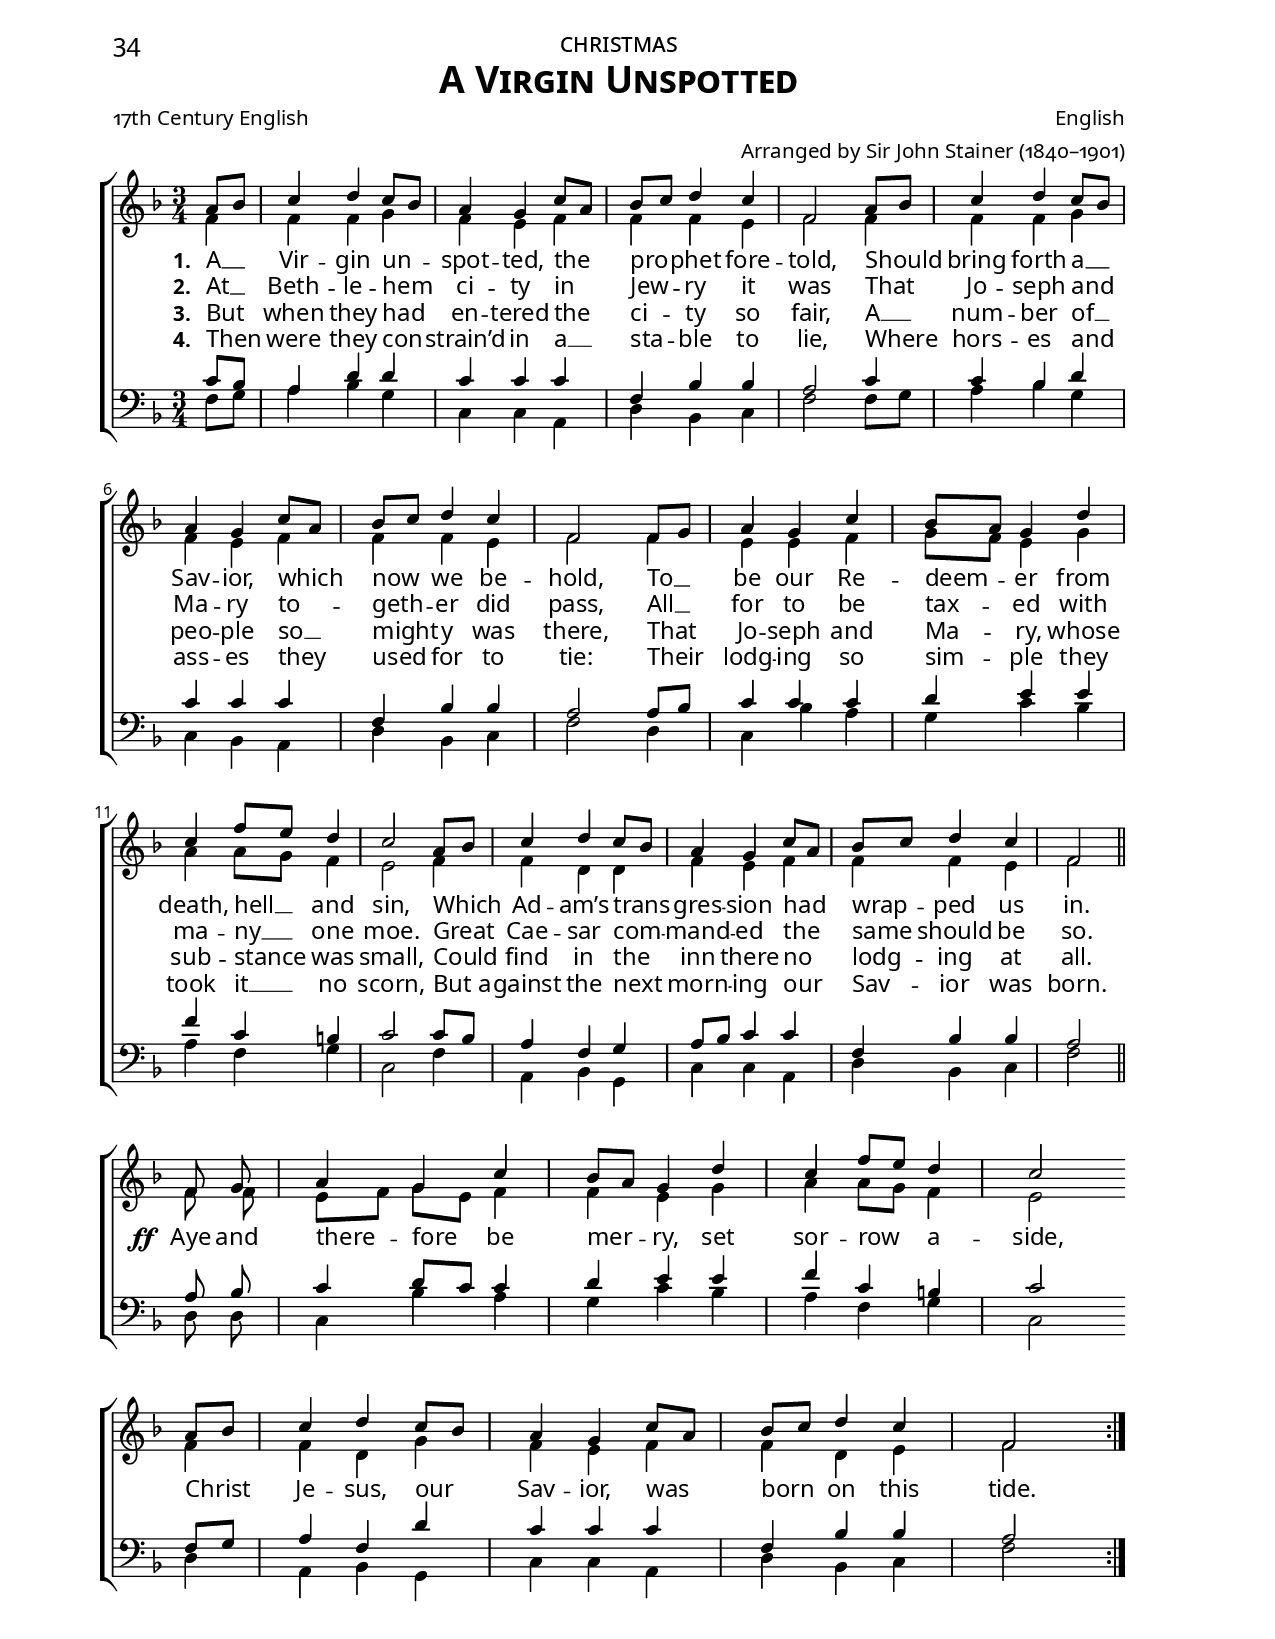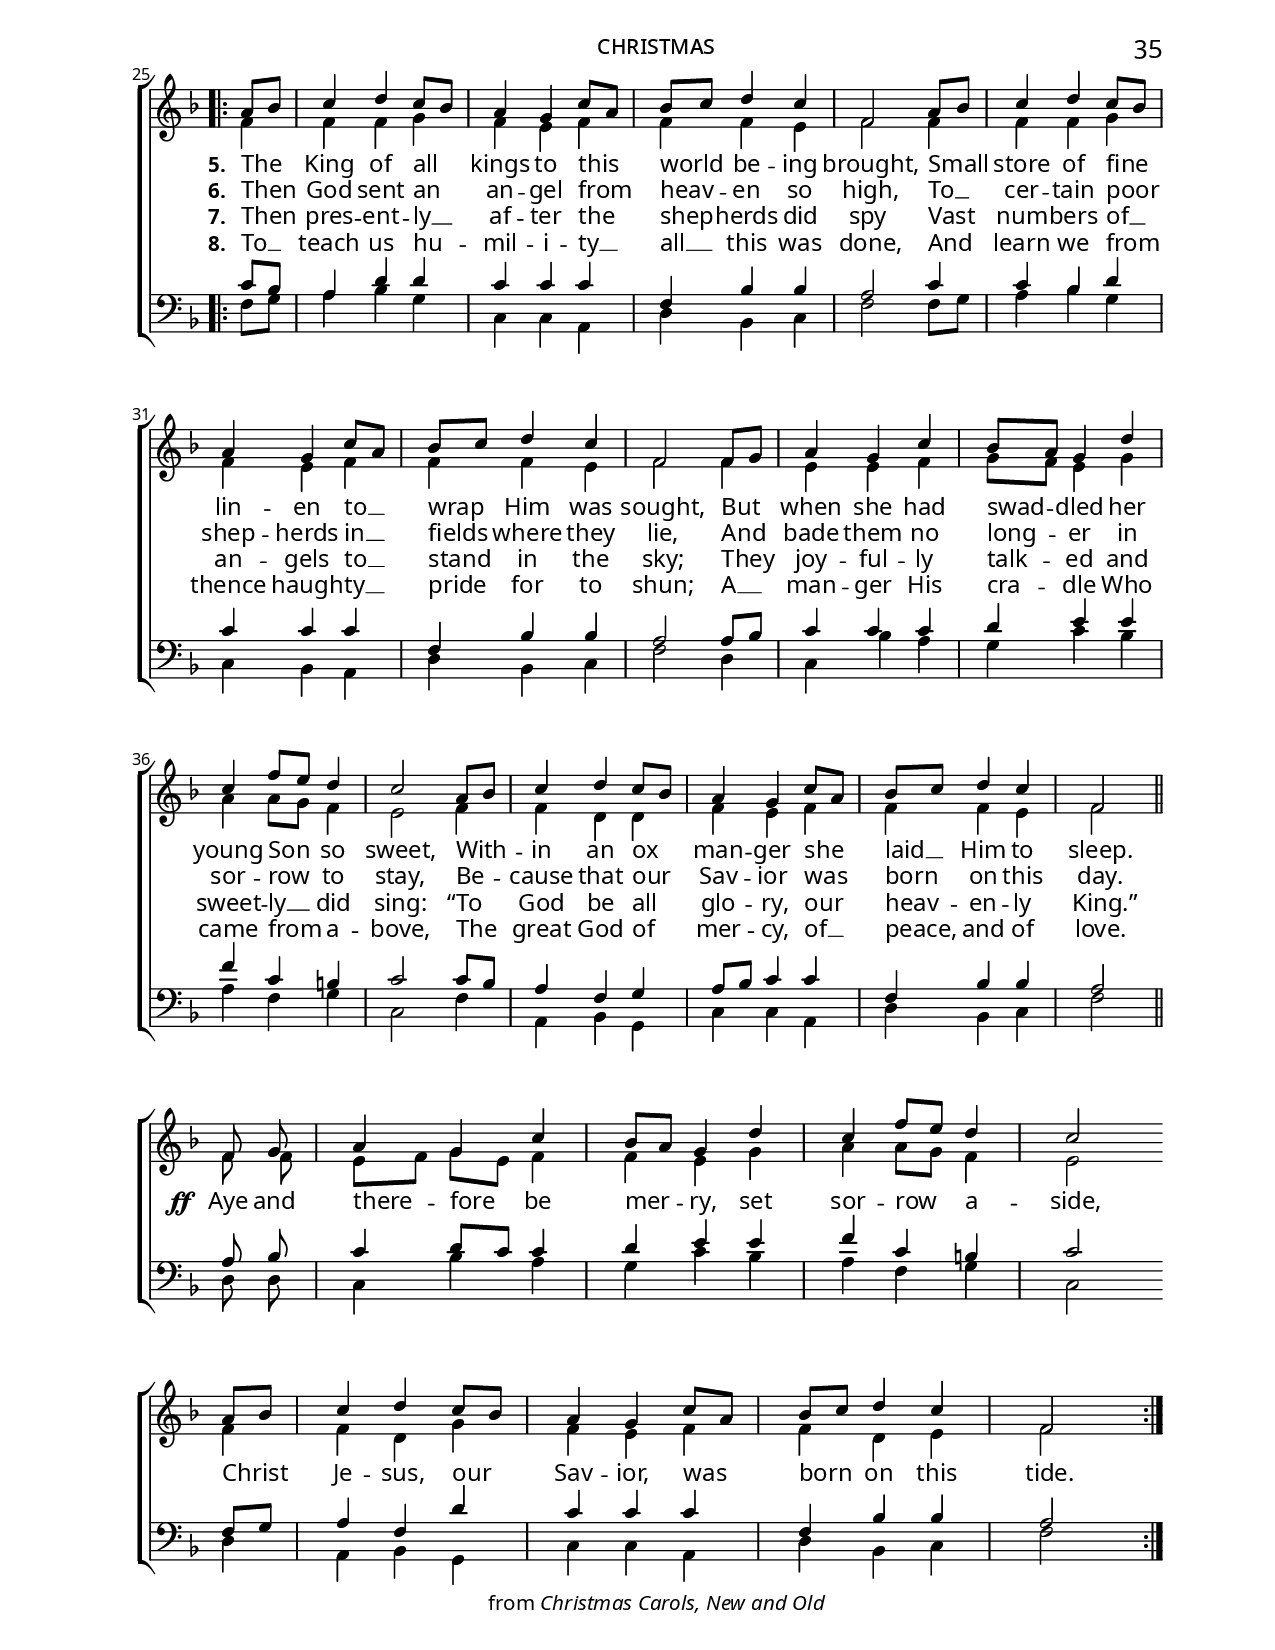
\version "2.14.2"
\include "util.ly"
\header {
  title = \markup{\override #'(font-name . "Garamond Premier Pro Semibold"){ \abs-fontsize #18 \smallCapsOldStyle"A Virgin Unspotted"}}
  poet = \markup\oldStyleNum"17th Century English"
  composer = \markup\oldStyleNum"English"
  arranger = \markup\oldStyleNum"Arranged by Sir John Stainer (1840–1901)"
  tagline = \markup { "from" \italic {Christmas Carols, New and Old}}
}
\paper {
  paper-height = 11\in
  paper-width = 8.5\in
  indent = 0\in
  %system-system-spacing = #'((basic-distance . 10) (padding . 0))
  system-system-spacing =
    #'((basic-distance . 0)
       (minimum-distance . 0)
       (padding . -5)
       (stretchability . 100))
  ragged-last-bottom = ##f
  ragged-bottom = ##f
  two-sided = ##t
  inner-margin = 1\in
  outer-margin = 0.75\in
  top-margin = 0.26\in
  bottom-margin = 0.25\in
  first-page-number = #034
  print-first-page-number = ##t
  headerLine = \markup{\override #'(font-name . "Garamond Premier Pro") \smallCapsOldStyle"christmas"}
  oddHeaderMarkup = \markup\fill-line{
     \override #'(font-name . "Garamond Premier Pro")\abs-fontsize #12.5
     \combine 
        \fill-line{"" \on-the-fly #print-page-number-check-first
        \oldStylePageNum""
        }
        \fill-line{\headerLine}
  }
  evenHeaderMarkup = \markup {
     \override #'(font-name . "Garamond Premier Pro")\abs-fontsize #12.5
     \combine
        \on-the-fly #print-page-number-check-first
        \oldStylePageNum""
        \fill-line{\headerLine}
  }
}
#(set-global-staff-size 18) \paper{ #(define fonts (make-pango-font-tree "Garamond Premier Pro" "Garamond Premier Pro" "Garamond Premier Pro" (/ 18 20))) }
global = {
  \autoBeamOff
  \key f \major
  \time 3/4
  \override DynamicLineSpanner #'staff-padding = #0.0
  \override DynamicLineSpanner #'Y-extent = #'(-1 . 1)
}

sopMusic = \relative c'' {
  \repeat volta 4 {
    \partial 4 a8[ bes] |
    c4 d c8[ bes] |
    a4 g c8[ a] |
    bes[ c] d4 c |
    f,2 a8[ bes] |
    c4 d c8[ bes] | \break
    
    a4 g c8[ a] |
    bes[ c] d4 c |
    f,2 f8[ g] |
    a4 g c |
    bes8[ a] g4 d' | \break
    
    c f8[ e] d4 |
    c2 a8[ bes] |
    c4 d c8[ bes] |
    a4 g c8[ a] |
    bes[ c] d4 c |
    f,2 \bar "||" \break
    
    %chorus
    f8\noBeam g8 |
    a4 g c |
    bes8[ a] g4 d' |
    c f8[ e] d4 |
    
    c2 \bar""\break a8[ bes] | 
    c4 d c8[ bes] |
    a4 g c8[ a] |
    bes[ c] d4 c |
    \partial 2 f,2 \break
  }
}
sopWords = \lyricmode {
  
}

altoMusic = \relative c' {
  f4 |
  f f g |
  f e f |
  f f e |
  f2 f4 |
  f f g |
  
  f e f |
  f f e |
  f2 f4 |
  e e f |
  g8[ f] e4 g |
  
  a a8[ g] f4 |
  e2 f4 |
  f d d |
  f e f |
  f f e |
  f2 \bar "||"
  
  %chorus
  f8\noBeam f8 |
  e[ f] g[ e] f4 |
  f e g |
  a a8[ g] f4 |
  
  e2 f4 |
  f d g |
  f e f |
  f d e |
  f2
}
altoWords = {
    \dropLyricsIX
  \lyricmode {
    \set stanza = #"1. "
    %\set ignoreMelismata = ##t
    %\unset ignoreMelismata
    A __ Vir -- gin un -- spot -- ted, the pro -- phet fore -- told,
    Should bring forth a __ Sav -- ior, which now we be -- hold,
    To __ be our Re -- deem -- er from death, hell __ and sin,
    Which Ad -- am’s trans -- gres -- sion had wrap -- ped us in.
  }
  \set stanza = \markup\dynamic"ff "
  \lyricmode {
    \set associatedVoice = "sopranos"
    Aye 
    \set associatedVoice = "altos"
    and there -- fore
    \unset associatedVoice
    be mer -- ry, set sor -- row a -- side,
    Christ Je -- sus, our Sav -- ior, was born on this tide.

    \set stanza = #"5. "
    The King of all kings  to this world be -- ing brought,
    Small store of fine lin -- en to __ wrap Him was sought,
    But when she had swad -- dled her young Son so sweet,
    With -- in an ox man -- ger she laid __ Him to sleep.
  }
  \set stanza = \markup\dynamic"ff "
  \lyricmode {
    \set associatedVoice = "altos"
    \set associatedVoice = "sopranos"
    Aye 
    \set associatedVoice = "altos"
    and there -- fore
    \unset associatedVoice
    be mer -- ry, set sor -- row a -- side,
    Christ Je -- sus, our Sav -- ior, was born on this tide.
  }
}
altoWordsII = \lyricmode {
    \dropLyricsIX
  \set stanza = #"2. "
  At __ Beth -- le -- hem ci -- ty in Jew -- ry it was
  That Jo -- seph and Ma -- ry to -- geth -- er did pass,
  All __ for to be tax -- ed with ma -- ny __ one moe.
  Great Cae -- sar com -- mand -- ed the same should be so.

  \repeat unfold 23 {\skip1}
  \set stanza = #"6. "
  Then God sent an an -- gel from heav -- en so high,
  To __ cer -- tain poor shep -- herds in __ fields where they lie,
  And bade them no long -- er in sor -- row to stay,
  Be -- cause that our Sav -- ior was born on this day.
}
altoWordsIII = \lyricmode {
    \dropLyricsIX
  \set stanza = #"3. "
  But when they had en -- tered the ci -- ty so fair,
  A __ num -- ber of __ peo -- ple so __ might -- y was there,
  That Jo -- seph and Ma -- ry, whose sub -- stance was small,
  Could find in the inn there no lodg -- ing at all.

  \repeat unfold 23 {\skip1}
  \set stanza = #"7. "
  Then pres -- ent -- ly __ af -- ter the shep -- herds did spy
  Vast num -- bers of __ an -- gels to __ stand in the sky;
  They joy -- ful -- ly talk -- ed and sweet -- ly __ did sing:
  “To God be all glo -- ry, our heav -- en -- ly King.”
}
altoWordsIV = \lyricmode {
    \dropLyricsIX
  \set stanza = #"4. "
  Then were they con -- strain’d in a __ sta -- ble to lie,
  Where hors -- es and ass -- es they used for to tie:
  Their lodg -- ing so sim -- ple they took it __ no scorn,
  But_a -- gainst the next morn -- ing our Sav -- ior was born.

  \repeat unfold 23 {\skip1}
  \set stanza = #"8. "
  To __ teach us hu -- mil -- i -- ty __ all __ this was done,
  And learn we from thence haugh -- ty __ pride for to shun;
  A __ man -- ger His cra -- dle Who came from a -- bove,
  The great God of mer -- cy, of __ peace, and of love.
}
tenorMusic = \relative c' {
  c8[ bes] |
  a4 d d |
  c c c |
  f, bes bes |
  a2 c4 |
  c bes d |
  
  c c c |
  f, bes bes |
  a2 a8[ bes] |
  c4 c c |
  d e e |
  
  f c b |
  c2 c8[ bes] |
  a4 f g |
  a8[ bes] c4 c |
  f, bes bes |
  a2 \bar "||"
  
  %chorus
  a8\noBeam bes |
  c4 d8[ c] c4 |
  d e e |
  f c b |
  
  c2 f,8[ g] |
  a4 f d' |
  c c c |
  f, bes bes |
  a2
}
tenorWords = \lyricmode {

}

bassMusic = \relative c {
  f8[ g] |
  a4 bes g |
  c, c a |
  d bes c |
  f2 f8[ g] |
  a4 bes g |
  
  c, bes a |
  d bes c |
  f2 d4 |
  c bes' a |
  g c bes |
  
  a f g |
  c,2 f4 |
  a, bes g |
  c c a |
  d bes c |
  f2 \bar "||"
  
  %chorus
  d8\noBeam d |
  c4 bes' a |
  g c bes |
  a f g |
  
  c,2 d4 |
  a bes g |
  c c a |
  d bes c |
  f2
}
bassWords = \lyricmode {

}

pianoRH = \relative c' {
  
}
pianoLH = \relative c' {
  
}

\score {
  <<
   \new ChoirStaff <<
%    \new Lyrics = sopranos \with { \override VerticalAxisGroup #'nonstaff-relatedstaff-spacing = #'((basic-distance . 1)) }
    \new Staff = women <<
      \new Voice = "sopranos" { \voiceOne << \global {\sopMusic \sopMusic} >> }
      \new Voice = "altos" { \voiceTwo << \global {\altoMusic \altoMusic} >> }
    >>
    \new Lyrics \with { alignAboveContext = #"women" } \lyricsto "sopranos" \sopWords
%    \new Lyrics = "altosVIII"  \with { alignBelowContext = #"women" } \lyricsto "sopranos" \altoWordsVIII
%    \new Lyrics = "altosVII"  \with { alignBelowContext = #"women" } \lyricsto "sopranos" \altoWordsVII
%    \new Lyrics = "altosVI"  \with { alignBelowContext = #"women" } \lyricsto "sopranos" \altoWordsVI
%    \new Lyrics = "altosV"  \with { alignBelowContext = #"women" } \lyricsto "sopranos" \altoWordsV
    \new Lyrics = "altosIV"  \with { alignBelowContext = #"women" } \lyricsto "sopranos" \altoWordsIV
    \new Lyrics = "altosIII"  \with { alignBelowContext = #"women" } \lyricsto "sopranos" \altoWordsIII
    \new Lyrics = "altosII"  \with { alignBelowContext = #"women" } \lyricsto "sopranos" \altoWordsII
    \new Lyrics = "altos"  \with { alignBelowContext = #"women" \override VerticalAxisGroup #'nonstaff-relatedstaff-spacing = #'((padding . -0.4))} \lyricsto "sopranos" \altoWords
   \new Staff = men <<
      \clef bass
      \new Voice = "tenors" { \voiceOne << \global {\tenorMusic \tenorMusic} >> }
      \new Voice = "basses" { \voiceTwo << \global {\bassMusic \bassMusic} >> }
    >>
    \new Lyrics \with { alignAboveContext = #"men" \override VerticalAxisGroup #'nonstaff-relatedstaff-spacing = #'((basic-distance . 1)) } \lyricsto "tenors" \tenorWords
    \new Lyrics \with { alignBelowContext = #"men" \override VerticalAxisGroup #'nonstaff-relatedstaff-spacing = #'((basic-distance . 1)) } \lyricsto "basses" \bassWords
  >>
%    \new PianoStaff << \new Staff { \new Voice { \pianoRH } } \new Staff { \clef "bass" \pianoLH } >>
  >>
  \layout {
  \context {
    \Lyrics
    \override LyricText #'font-size = #1.3
  }
    \context {
      \Score
      \override SpacingSpanner #'base-shortest-duration = #(ly:make-moment 1 2)
      \override SpacingSpanner #'common-shortest-duration = #(ly:make-moment 1 2)
    }
    \context {
      % Remove all empty staves
      % \Staff \RemoveEmptyStaves \override VerticalAxisGroup #'remove-first = ##t
    }
    \context {
      \Lyrics
      \override LyricText #'X-offset = #center-on-word
    }
  }
}

